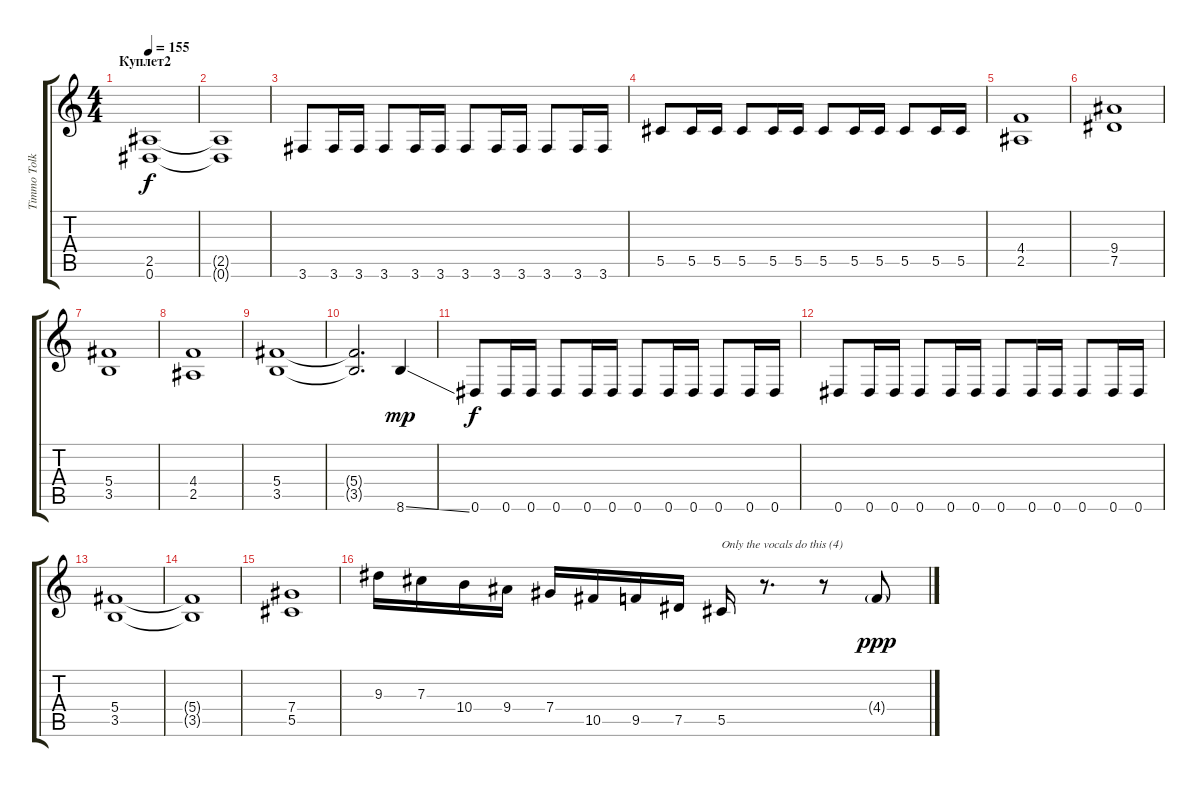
\track ("Timmo Tolkki" "Timmo Tolk") {instrument distortionguitar}
\staff {score tabs}
\tuning (Eb4 Bb3 Gb3 Db3 Ab2 Eb2) {hide}
\ts (4 4)
\section ("" "Куплет2")
\tempo 155
\clef g2
\ks c
(2.5 0.6).1{dy f} |
(2.5{t} 0.6{t}).1 |
3.6.8 3.6.16 3.6.16 3.6.8 3.6.16 3.6.16 3.6.8 3.6.16 3.6.16 3.6.8 3.6.16 3.6.16 |
5.5.8 5.5.16 5.5.16 5.5.8 5.5.16 5.5.16 5.5.8 5.5.16 5.5.16 5.5.8 5.5.16 5.5.16 |
(4.4 2.5).1 |
(9.4 7.5).1 |
(5.4 3.5).1 |
(4.4 2.5).1 |
(5.4 3.5).1 |
(5.4{t} 3.5{t}).2{d} 8.6{ss}.4{dy mp} |
0.6.8{dy f} 0.6.16 0.6.16 0.6.8 0.6.16 0.6.16 0.6.8 0.6.16 0.6.16 0.6.8 0.6.16 0.6.16 |
0.6.8 0.6.16 0.6.16 0.6.8 0.6.16 0.6.16 0.6.8 0.6.16 0.6.16 0.6.8 0.6.16 0.6.16 |
(5.4 3.5).1 |
(5.4{t} 3.5{t}).1 |
(7.4 5.5).1 |
9.3.16 7.3.16 10.4.16 9.4.16 7.4.16 10.5.16 9.5.16 7.5.16 5.5.16{txt "Only the vocals do this (4)"} r.8{d} r.8 4.4{g}.8{dy ppp}
